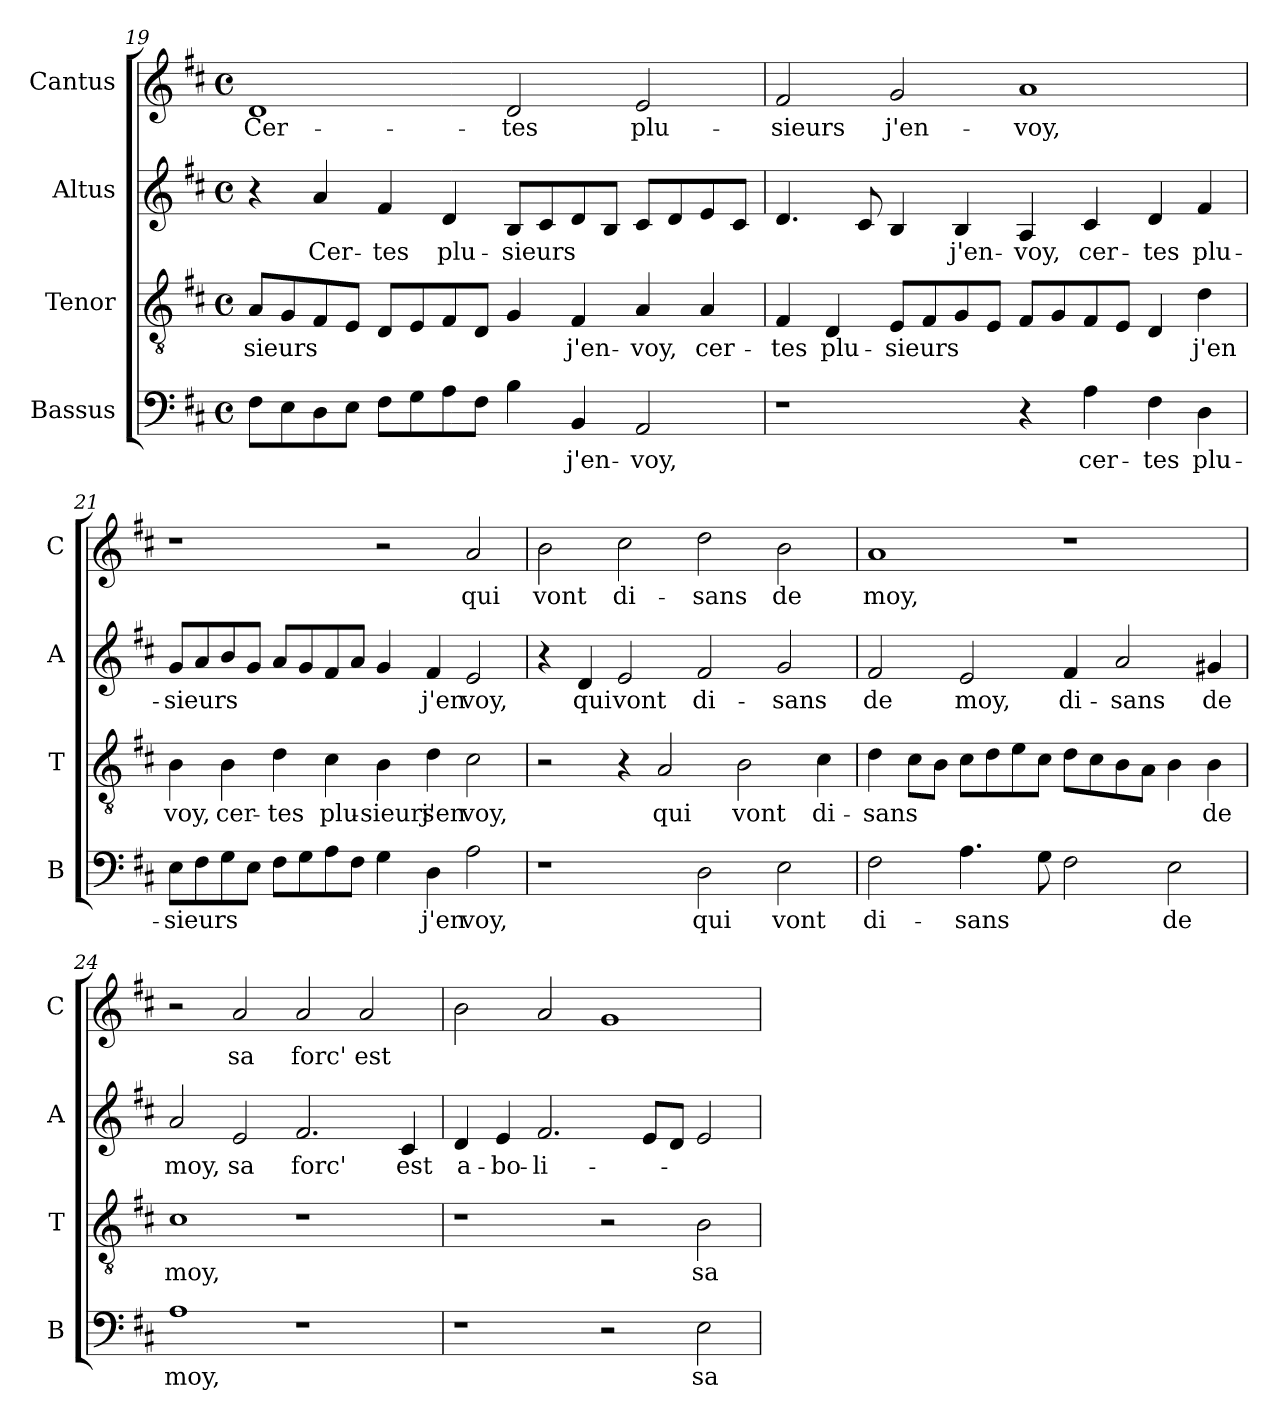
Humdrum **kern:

**kern	**text	**kern	**text	**kern	**text	**kern	**text
*part4	*part4	*part3	*part3	*part2	*part2	*part1	*part1
*staff4	*staff4	*staff3	*staff3	*staff2	*staff2	*staff1	*staff1
*I"Bassus	*	*I"Tenor	*	*I"Altus	*	*I"Cantus	*
*I'B	*	*I'T	*	*I'A	*	*I'C	*
!!LO:LB:g=z
*clefF4	*	*clefGv2	*	*clefG2	*	*clefG2	*
*k[f#c#]	*	*k[f#c#]	*	*k[f#c#]	*	*k[f#c#]	*
*D:	*	*D:	*	*D:	*	*D:	*
*M4/4	*	*M4/4	*	*M4/4	*	*M4/4	*
*met(c)	*	*met(c)	*	*met(c)	*	*met(c)	*
=19	=19	=19	=19	=19	=19	=19	=19
!	!	!	!LO:LY:b	!	!	!	!LO:LY:b
8F#\L	.	8A/L	-sieurs	4r	.	1d	Cer-
8E\	.	8G/	.	.	.	.	.
!	!	!	!	!	!LO:LY:b	!	!
8D\	.	8F#/	.	4a/	Cer-	.	.
8E\J	.	8E/J	.	.	.	.	.
!	!	!	!	!	!LO:LY:b	!	!
8F#\L	.	8D/L	.	4f#/	-tes	.	.
8G\	.	8E/	.	.	.	.	.
!	!	!	!	!	!LO:LY:b	!	!
8A\	.	8F#/	.	4d/	plu-	.	.
8F#\J	.	8D/J	.	.	.	.	.
!	!	!	!	!	!LO:LY:b	!	!LO:LY:b
4B\	.	4G/	.	8B/L	-sieurs	2d/	-tes
.	.	.	.	8c#/	.	.	.
!	!LO:LY:b	!	!LO:LY:b	!	!	!	!
4BB/	j'en-	4F#/	j'en-	8d/	.	.	.
.	.	.	.	8B/J	.	.	.
!	!LO:LY:b	!	!LO:LY:b	!	!	!	!LO:LY:b
2AA/	-voy,	4A/	-voy,	8c#/L	.	2e/	plu-
.	.	.	.	8d/	.	.	.
!	!	!	!LO:LY:b	!	!	!	!
.	.	4A/	cer-	8e/	.	.	.
.	.	.	.	8c#/J	.	.	.
=20	=20	=20	=20	=20	=20	=20	=20
!	!	!	!LO:LY:b	!	!	!	!LO:LY:b
1r	.	4F#/	-tes	4.d/	.	2f#/	-sieurs
!	!	!	!LO:LY:b	!	!	!	!
.	.	4D/	plu-	.	.	.	.
.	.	.	.	8c#/	.	.	.
!	!	!	!LO:LY:b	!	!	!	!LO:LY:b
.	.	8E/L	-sieurs	4B/	.	2g/	j'en-
.	.	8F#/	.	.	.	.	.
!	!	!	!	!	!LO:LY:b	!	!
.	.	8G/	.	4B/	j'en-	.	.
.	.	8E/J	.	.	.	.	.
!	!	!	!	!	!LO:LY:b	!	!LO:LY:b
4r	.	8F#/L	.	4A/	-voy,	1a	-voy,
.	.	8G/	.	.	.	.	.
!	!LO:LY:b	!	!	!	!LO:LY:b	!	!
4A\	cer-	8F#/	.	4c#/	cer-	.	.
.	.	8E/J	.	.	.	.	.
!	!LO:LY:b	!	!	!	!LO:LY:b	!	!
4F#\	-tes	4D/	.	4d/	-tes	.	.
!	!LO:LY:b	!	!LO:LY:b	!	!LO:LY:b	!	!
4D\	plu-	4d\	j'en	4f#/	plu-	.	.
=21	=21	=21	=21	=21	=21	=21	=21
!	!LO:LY:b	!	!LO:LY:b	!	!LO:LY:b	!	!
8E\L	-sieurs	4B\	voy,	8g/L	-sieurs	1r	.
8F#\	.	.	.	8a/	.	.	.
!	!	!	!LO:LY:b	!	!	!	!
8G\	.	4B\	cer-	8b/	.	.	.
8E\J	.	.	.	8g/J	.	.	.
!	!	!	!LO:LY:b	!	!	!	!
8F#\L	.	4d\	-tes	8a/L	.	.	.
8G\	.	.	.	8g/	.	.	.
!	!	!	!LO:LY:b	!	!	!	!
8A\	.	4c#\	plu-	8f#/	.	.	.
8F#\J	.	.	.	8a/J	.	.	.
!	!	!	!LO:LY:b	!	!	!	!
4G\	.	4B\	-sieurs	4g/	.	2r	.
!	!LO:LY:b	!	!LO:LY:b	!	!LO:LY:b	!	!
4D\	j'en	4d\	j'en	4f#/	j'en	.	.
!	!LO:LY:b	!	!LO:LY:b	!	!LO:LY:b	!	!LO:LY:b
2A\	voy,	2c#\	voy,	2e/	voy,	2a/	qui
!!LO:PB:g=z
=22	=22	=22	=22	=22	=22	=22	=22
!	!	!	!	!	!	!	!LO:LY:b
1r	.	2r	.	4r	.	2b\	vont
!	!	!	!	!	!LO:LY:b	!	!
.	.	.	.	4d/	qui	.	.
!	!	!	!	!	!LO:LY:b	!	!LO:LY:b
.	.	4r	.	2e/	vont	2cc#\	di-
!	!	!	!LO:LY:b	!	!	!	!
.	.	2A/	qui	.	.	.	.
!	!LO:LY:b	!	!	!	!LO:LY:b	!	!LO:LY:b
2D\	qui	.	.	2f#/	di-	2dd\	-sans
!	!	!	!LO:LY:b	!	!	!	!
.	.	2B\	vont	.	.	.	.
!	!LO:LY:b	!	!	!	!LO:LY:b	!	!LO:LY:b
2E\	vont	.	.	2g/	-sans	2b\	de
!	!	!	!LO:LY:b	!	!	!	!
.	.	4c#\	di-	.	.	.	.
=23	=23	=23	=23	=23	=23	=23	=23
!	!LO:LY:b	!	!LO:LY:b	!	!LO:LY:b	!	!LO:LY:b
2F#\	di-	4d\	-sans	2f#/	de	1a	moy,
.	.	8c#\L	.	.	.	.	.
.	.	8B\J	.	.	.	.	.
!	!LO:LY:b	!	!	!	!LO:LY:b	!	!
4.A\	-sans	8c#\L	.	2e/	moy,	.	.
.	.	8d\	.	.	.	.	.
.	.	8e\	.	.	.	.	.
8G\	.	8c#\J	.	.	.	.	.
!	!	!	!	!	!LO:LY:b	!	!
2F#\	.	8d\L	.	4f#/	di-	1r	.
.	.	8c#\	.	.	.	.	.
!	!	!	!	!	!LO:LY:b	!	!
.	.	8B\	.	2a/	-sans	.	.
.	.	8A\J	.	.	.	.	.
!	!LO:LY:b	!	!	!	!	!	!
2E\	de	4B\	.	.	.	.	.
!	!	!	!LO:LY:b	!	!LO:LY:b	!	!
.	.	4B\	de	4g#X/	de	.	.
=24	=24	=24	=24	=24	=24	=24	=24
!	!LO:LY:b	!	!LO:LY:b	!	!LO:LY:b	!	!
1A	moy,	1c#	moy,	2a/	moy,	2r	.
!	!	!	!	!	!LO:LY:b	!	!LO:LY:b
.	.	.	.	2e/	sa	2a/	sa
!	!	!	!	!	!LO:LY:b	!	!LO:LY:b
1r	.	1r	.	2.f#/	forc'	2a/	forc'
!	!	!	!	!	!	!	!LO:LY:b
.	.	.	.	.	.	2a/	est
!	!	!	!	!	!LO:LY:b	!	!
.	.	.	.	4c#/	est	.	.
=25	=25	=25	=25	=25	=25	=25	=25
!	!	!	!	!	!LO:LY:b	!	!
1r	.	1r	.	4d/	a-	2b\	.
!	!	!	!	!	!LO:LY:b	!	!
.	.	.	.	4e/	-bo-	.	.
!	!	!	!	!	!LO:LY:b	!	!
.	.	.	.	2.f#/	-li-	2a/	.
2r	.	2r	.	.	.	1g	.
.	.	.	.	8e/L	.	.	.
.	.	.	.	8d/J	.	.	.
!	!LO:LY:b	!	!LO:LY:b	!	!	!	!
2E\	sa	2B\	sa	2e/	.	.	.
=	=	=	=	=	=	=	=
*-	*-	*-	*-	*-	*-	*-	*-
